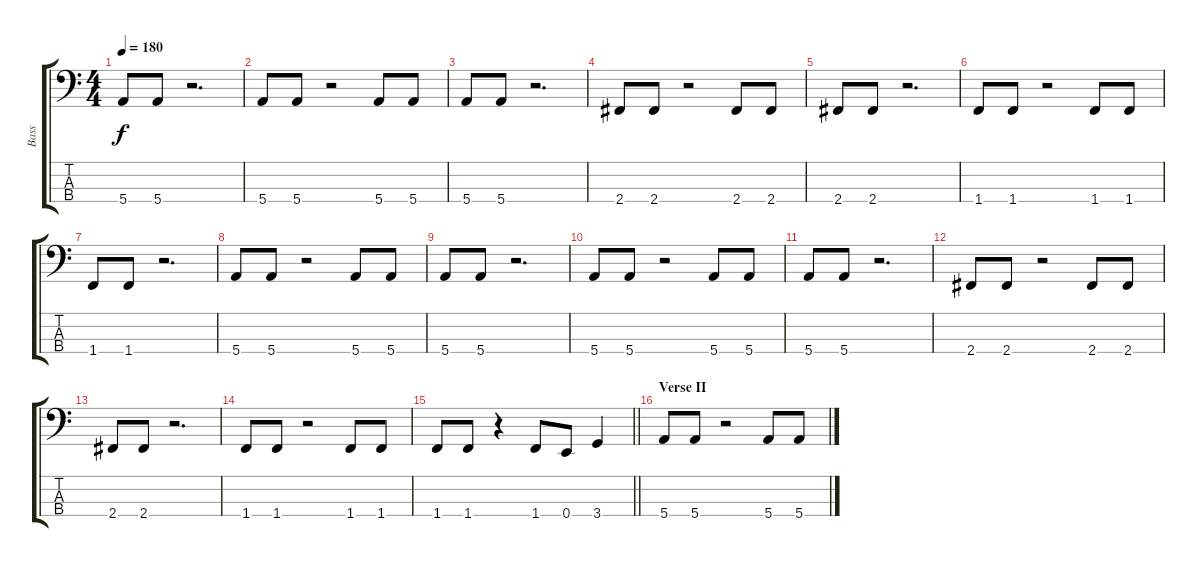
\track ("Bass" "Bass") {instrument electricbassfinger}
\staff {score tabs}
\tuning (G2 D2 A1 E1) {hide}
\ts (4 4)
\tempo 180
\clef f4
\ks aminor
5.4.8{dy f} 5.4.8 r.2{d} |
5.4.8 5.4.8 r.2 5.4.8 5.4.8 |
5.4.8 5.4.8 r.2{d} |
2.4.8 2.4.8 r.2 2.4.8 2.4.8 |
2.4.8 2.4.8 r.2{d} |
1.4.8 1.4.8 r.2 1.4.8 1.4.8 |
1.4.8 1.4.8 r.2{d} |
5.4.8 5.4.8 r.2 5.4.8 5.4.8 |
5.4.8 5.4.8 r.2{d} |
5.4.8 5.4.8 r.2 5.4.8 5.4.8 |
5.4.8 5.4.8 r.2{d} |
2.4.8 2.4.8 r.2 2.4.8 2.4.8 |
2.4.8 2.4.8 r.2{d} |
1.4.8 1.4.8 r.2 1.4.8 1.4.8 |
\barLineRight lightlight
1.4.8 1.4.8 r.4 1.4.8 0.4.8 3.4.4 |
\section ("" "Verse II")
5.4.8 5.4.8 r.2 5.4.8 5.4.8
